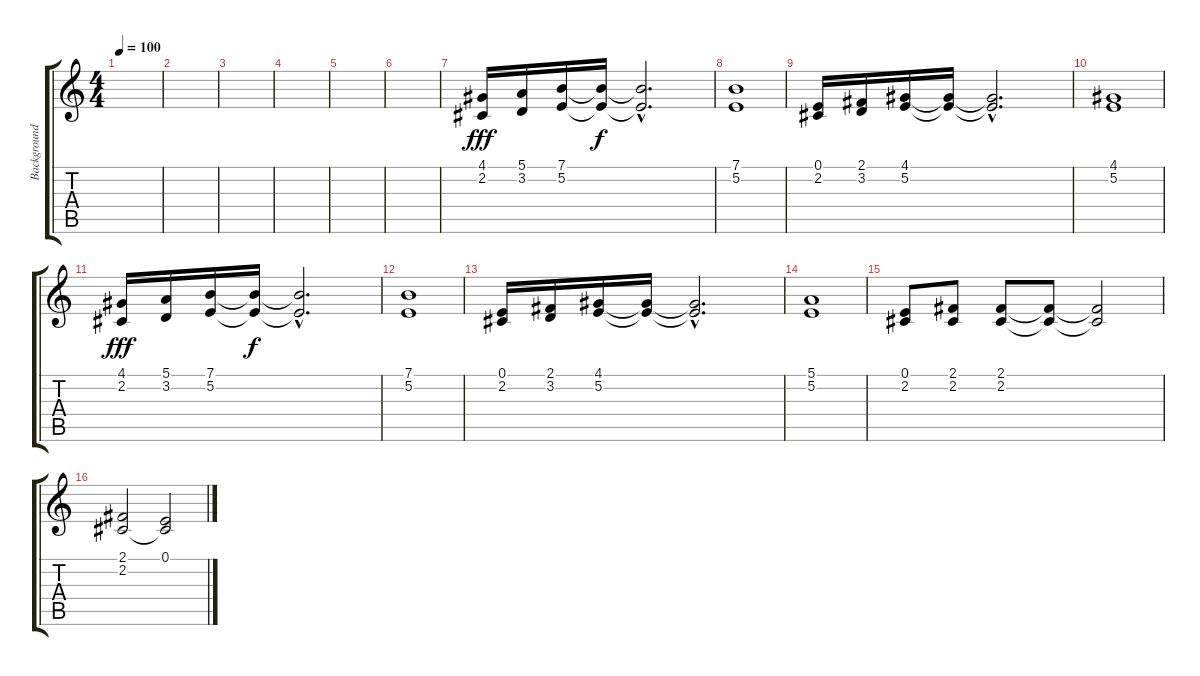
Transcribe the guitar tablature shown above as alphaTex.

\track ("Background Vocals" "Background") {instrument choiraahs}
\staff {score tabs}
\tuning (E4 B3 G3 D3 A2 E2) {hide}
\ts (4 4)
\tempo 100
\clef g2
\ks c
|
|
|
|
|
|
(4.1 2.2).16{dy fff volume 16} (5.1 3.2).16 (7.1 5.2).16 (7.1{t} 5.2{t}).16{dy f} (7.1{hac t} 5.2{hac t}).2{d} |
(7.1 5.2).1 |
(0.1 2.2).16 (2.1 3.2).16 (4.1 5.2).16 (4.1{t} 5.2{t}).16 (4.1{hac t} 5.2{hac t}).2{d} |
(4.1 5.2).1 |
(4.1 2.2).16{dy fff volume 16} (5.1 3.2).16 (7.1 5.2).16 (7.1{t} 5.2{t}).16{dy f} (7.1{hac t} 5.2{hac t}).2{d} |
(7.1 5.2).1 |
(0.1 2.2).16 (2.1 3.2).16 (4.1 5.2).16 (4.1{t} 5.2{t}).16 (4.1{hac t} 5.2{hac t}).2{d} |
(5.1 5.2).1 |
(0.1 2.2).8 (2.1 2.2).8 (2.1 2.2).8 (2.1{t} 2.2{t}).8 (2.1{t} 2.2{t}).2 |
(2.1 2.2).2 (0.1 2.2{t}).2
